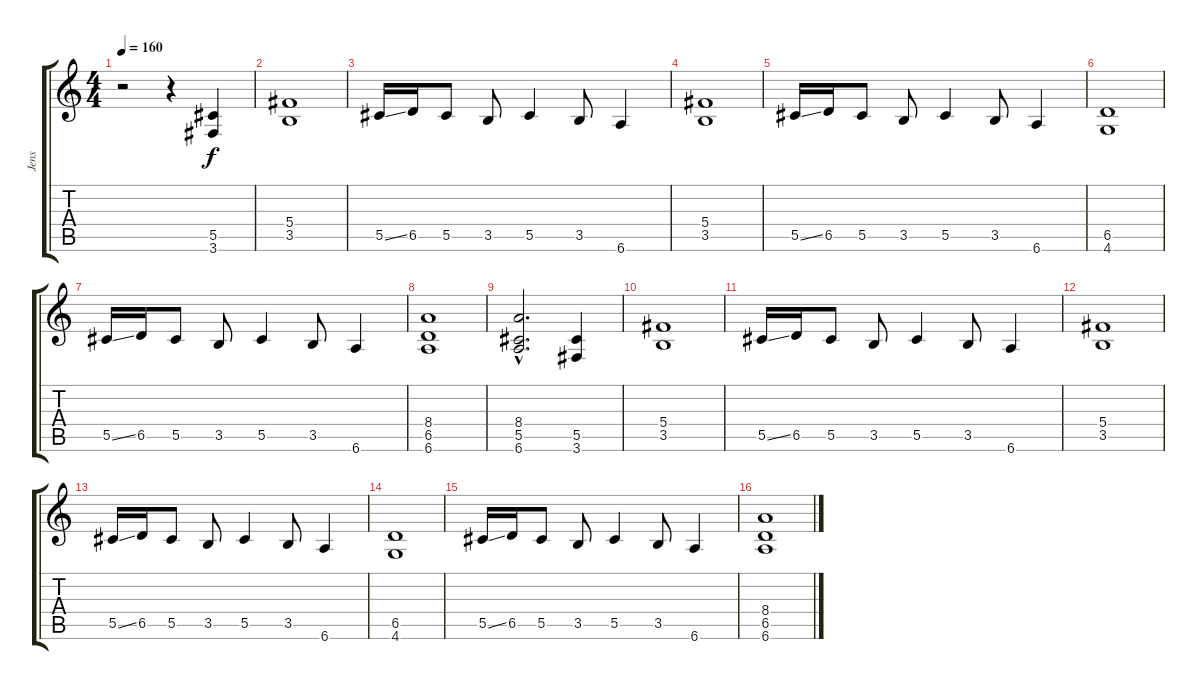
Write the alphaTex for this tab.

\track ("Jens " "Jens ") {instrument distortionguitar}
\staff {score tabs}
\tuning (Eb4 Bb3 Gb3 Db3 Ab2 Eb2) {hide}
\ts (4 4)
\tempo 160
\clef g2
\ks c
r.2{dy f instrument distortionguitar} r.4 (5.5 3.6).4 |
(5.4 3.5).1 |
5.5{ss}.16 6.5.16 5.5.8 3.5.8 5.5.4 3.5.8 6.6.4 |
(5.4 3.5).1 |
5.5{ss}.16 6.5.16 5.5.8 3.5.8 5.5.4 3.5.8 6.6.4 |
(6.5 4.6).1 |
5.5{ss}.16 6.5.16 5.5.8 3.5.8 5.5.4 3.5.8 6.6.4 |
(8.4 6.5 6.6).1 |
(8.4{hac} 5.5{hac} 6.6{hac}).2{d} (5.5 3.6).4 |
(5.4 3.5).1 |
5.5{ss}.16 6.5.16 5.5.8 3.5.8 5.5.4 3.5.8 6.6.4 |
(5.4 3.5).1 |
5.5{ss}.16 6.5.16 5.5.8 3.5.8 5.5.4 3.5.8 6.6.4 |
(6.5 4.6).1 |
5.5{ss}.16 6.5.16 5.5.8 3.5.8 5.5.4 3.5.8 6.6.4 |
(8.4 6.5 6.6).1
